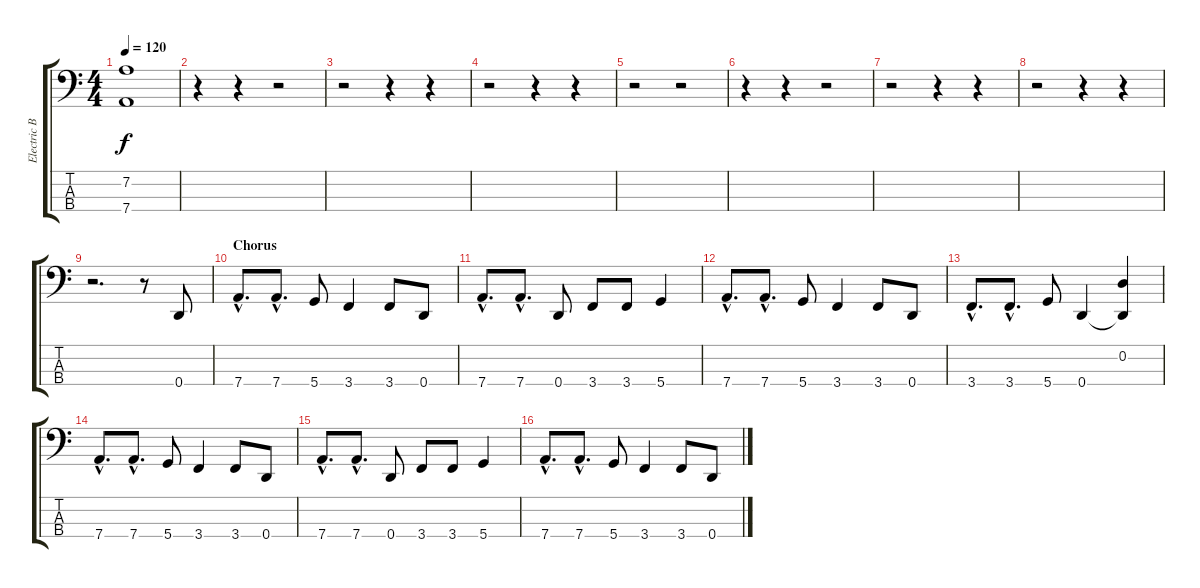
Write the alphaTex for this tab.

\track ("Electric Bass (finger)" "Electric B") {instrument electricbassfinger}
\staff {score tabs}
\tuning (G2 D2 A1 D1) {hide}
\ts (4 4)
\tempo 120
\clef f4
\ks c
(7.2{t} 7.4{t}).1{dy f} |
r.4{volume 16} r.4 r.2 |
r.2 r.4 r.4 |
r.2 r.4 r.4 |
r.2 r.2 |
r.4 r.4 r.2 |
r.2 r.4 r.4 |
r.2 r.4 r.4 |
r.2{d} r.8 0.4.8 |
\section ("" "Chorus")
7.4{hac}.8{d} 7.4{hac}.8{d} 5.4.8 3.4.4 3.4.8 0.4.8 |
7.4{hac}.8{d} 7.4{hac}.8{d} 0.4.8 3.4.8 3.4.8 5.4.4 |
7.4{hac}.8{d} 7.4{hac}.8{d} 5.4.8 3.4.4 3.4.8 0.4.8 |
3.4{hac}.8{d} 3.4{hac}.8{d} 5.4.8 0.4.4 (0.2 0.4{t}).4 |
7.4{hac}.8{d} 7.4{hac}.8{d} 5.4.8 3.4.4 3.4.8 0.4.8 |
7.4{hac}.8{d} 7.4{hac}.8{d} 0.4.8 3.4.8 3.4.8 5.4.4 |
7.4{hac}.8{d} 7.4{hac}.8{d} 5.4.8 3.4.4 3.4.8 0.4.8
